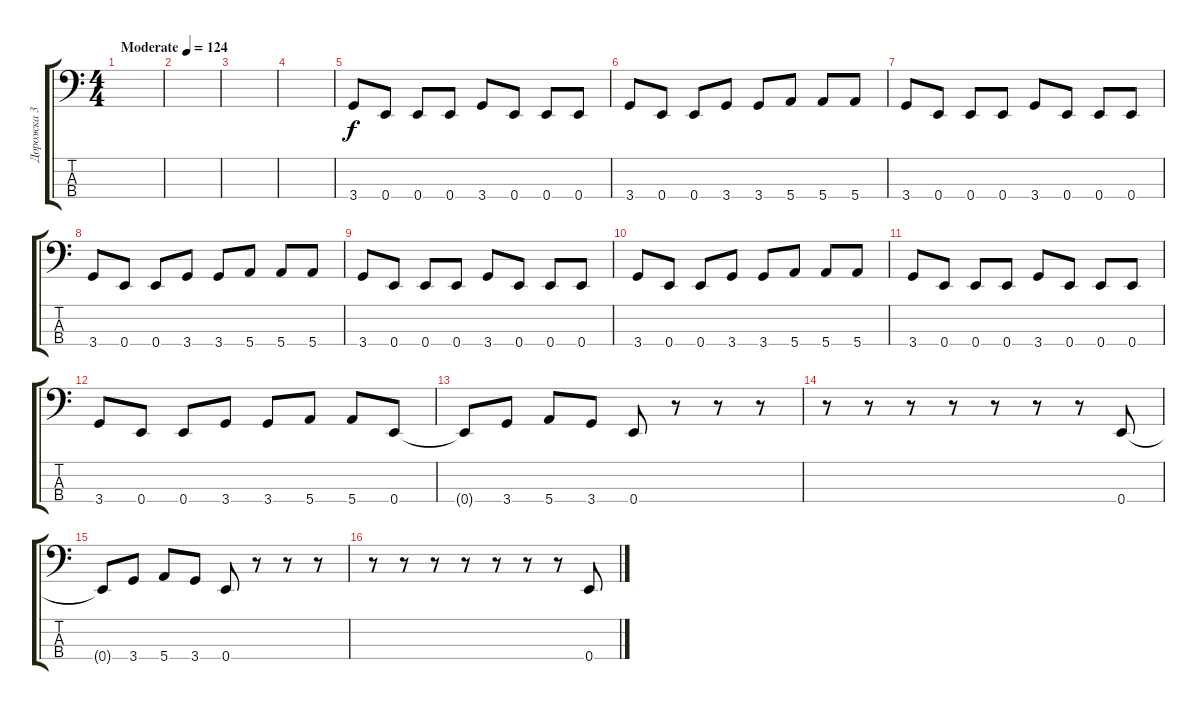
\track ("Дорожка 3" "Дорожка 3") {instrument electricbassfinger}
\staff {score tabs}
\tuning (G2 D2 A1 E1) {hide}
\ts (4 4)
\tempo (124 "Moderate")
\clef f4
\ks c
|
|
|
|
3.4.8 0.4.8 0.4.8 0.4.8 3.4.8 0.4.8 0.4.8 0.4.8 |
3.4.8 0.4.8 0.4.8 3.4.8 3.4.8 5.4.8 5.4.8 5.4.8 |
3.4.8 0.4.8 0.4.8 0.4.8 3.4.8 0.4.8 0.4.8 0.4.8 |
3.4.8 0.4.8 0.4.8 3.4.8 3.4.8 5.4.8 5.4.8 5.4.8 |
3.4.8 0.4.8 0.4.8 0.4.8 3.4.8 0.4.8 0.4.8 0.4.8 |
3.4.8 0.4.8 0.4.8 3.4.8 3.4.8 5.4.8 5.4.8 5.4.8 |
3.4.8 0.4.8 0.4.8 0.4.8 3.4.8 0.4.8 0.4.8 0.4.8 |
3.4.8 0.4.8 0.4.8 3.4.8 3.4.8 5.4.8 5.4.8 0.4.8 |
0.4{t}.8 3.4.8 5.4.8 3.4.8 0.4.8 r.8 r.8 r.8 |
r.8 r.8 r.8 r.8 r.8 r.8 r.8 0.4.8 |
0.4{t}.8 3.4.8 5.4.8 3.4.8 0.4.8 r.8 r.8 r.8 |
r.8 r.8 r.8 r.8 r.8 r.8 r.8 0.4.8
